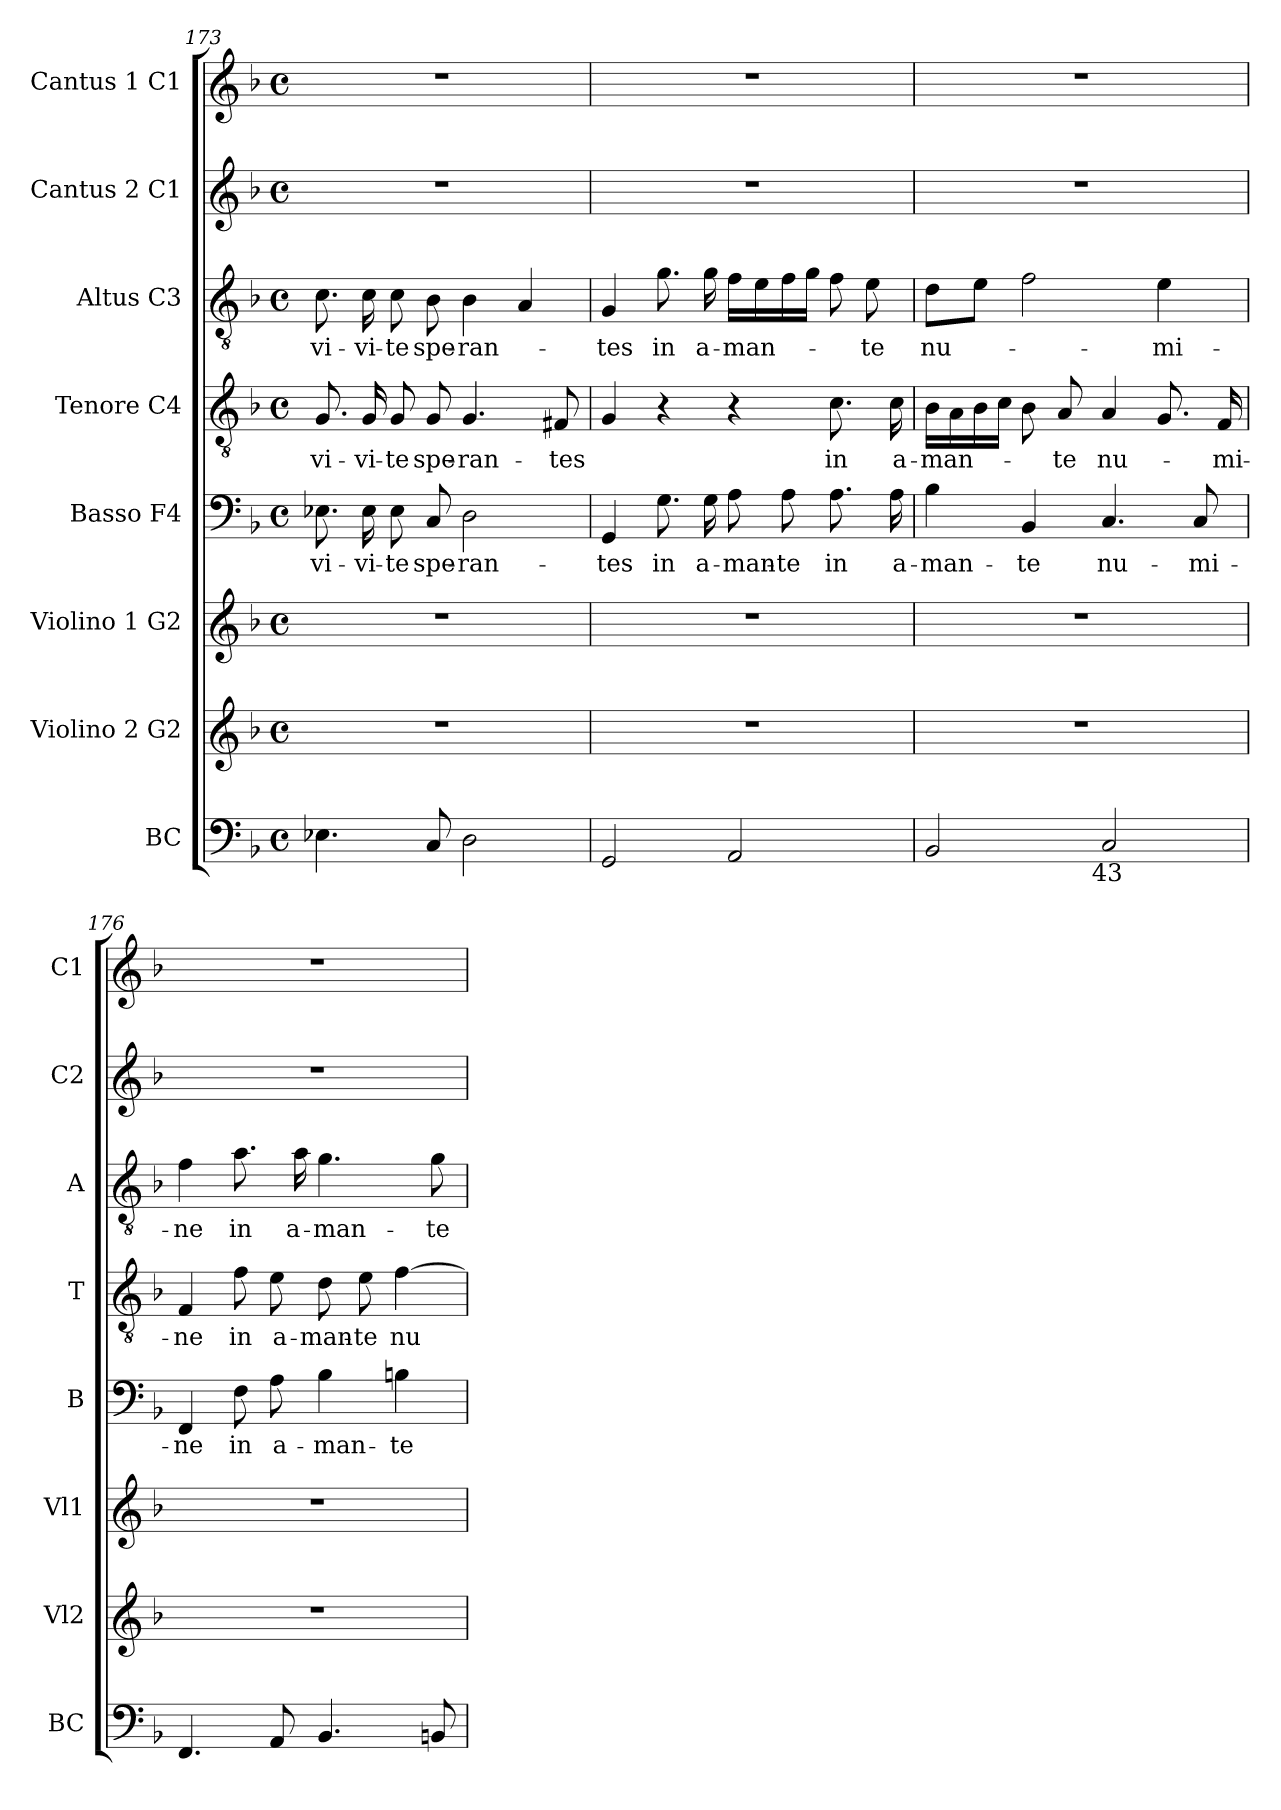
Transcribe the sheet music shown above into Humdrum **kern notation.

**kern	**kern	**kern	**kern	**text	**kern	**text	**kern	**text	**kern	**kern
*part8	*part7	*part6	*part5	*part5	*part4	*part4	*part3	*part3	*part2	*part1
*staff8	*staff7	*staff6	*staff5	*staff5	*staff4	*staff4	*staff3	*staff3	*staff2	*staff1
*I"BC	*I"Violino 2  G2	*I"Violino 1  G2	*I"Basso  F4	*	*I"Tenore  C4	*	*I"Altus  C3	*	*I"Cantus 2  C1	*I"Cantus 1  C1
*I'BC	*I'Vl2	*I'Vl1	*I'B	*	*I'T	*	*I'A	*	*I'C2	*I'C1
*clefF4	*clefG2	*clefG2	*clefF4	*	*clefGv2	*	*clefGv2	*	*clefG2	*clefG2
*k[b-]	*k[b-]	*k[b-]	*k[b-]	*	*k[b-]	*	*k[b-]	*	*k[b-]	*k[b-]
*F:	*F:	*F:	*F:	*	*F:	*	*F:	*	*F:	*F:
*M4/4	*M4/4	*M4/4	*M4/4	*	*M4/4	*	*M4/4	*	*M4/4	*M4/4
*met(c)	*met(c)	*met(c)	*met(c)	*	*met(c)	*	*met(c)	*	*met(c)	*met(c)
=173	=173	=173	=173	=173	=173	=173	=173	=173	=173	=173
!	!	!	!	!LO:LY:b:cj	!	!LO:LY:b:cj	!	!LO:LY:b:cj	!	!
4.E-X\	1r	1r	8.E-X\	vi-	8.G/	vi-	8.c\	vi-	1r	1r
!	!	!	!	!LO:LY:b	!	!LO:LY:b	!	!LO:LY:b	!	!
.	.	.	16E-\	-vi-	16G/	-vi-	16c\	-vi-	.	.
!	!	!	!	!LO:LY:b:rj	!	!LO:LY:b:rj	!	!LO:LY:b:rj	!	!
.	.	.	8E-\	-te	8G/	-te	8c\	-te	.	.
!	!	!	!	!LO:LY:b	!	!LO:LY:b	!	!LO:LY:b:cj	!	!
8C/	.	.	8C/	spe-	8G/	spe-	8B-\	spe-	.	.
!	!	!	!	!LO:LY:b:rj	!	!LO:LY:b:rj	!	!LO:LY:b:cj	!	!
2D\	.	.	2D\	-ran-	4.G/	-ran-	4B-\	-ran-	.	.
.	.	.	.	.	.	.	4A/	.	.	.
!	!	!	!	!	!	!LO:LY:b:cj	!	!	!	!
.	.	.	.	.	8F#X/	-tes	.	.	.	.
!!LO:PB:g=z
=174	=174	=174	=174	=174	=174	=174	=174	=174	=174	=174
!	!	!	!	!LO:LY:b:cj	!	!	!	!LO:LY:b:cj	!	!
2GG/	1r	1r	4GG/	-tes	4G/	.	4G/	-tes	1r	1r
!	!	!	!	!LO:LY:b:cj	!	!	!	!LO:LY:b:cj	!	!
.	.	.	8.G\	in	4r	.	8.g\	in	.	.
!	!	!	!	!LO:LY:b	!	!	!	!LO:LY:b:cj	!	!
.	.	.	16G\	a-	.	.	16g\	a-	.	.
!	!	!	!	!LO:LY:b:cj	!	!	!	!LO:LY:b	!	!
2AA/	.	.	8A\	-man-	4r	.	16f\L	-man-	.	.
.	.	.	.	.	.	.	16e\	.	.	.
!	!	!	!	!LO:LY:b:cj	!	!	!	!	!	!
.	.	.	8A\	-te	.	.	16f\	.	.	.
.	.	.	.	.	.	.	16g\J	.	.	.
!	!	!	!	!LO:LY:b:cj	!	!LO:LY:b:cj	!	!	!	!
.	.	.	8.A\	in	8.c\	in	8f\	.	.	.
!	!	!	!	!	!	!	!	!LO:LY:b:cj	!	!
.	.	.	.	.	.	.	8e\	-te	.	.
!	!	!	!	!LO:LY:b:cj	!	!LO:LY:b:cj	!	!	!	!
.	.	.	16A\	a-	16c\	a-	.	.	.	.
=175	=175	=175	=175	=175	=175	=175	=175	=175	=175	=175
!	!	!	!	!LO:LY:b:cj	!	!LO:LY:b:cj	!	!LO:LY:b:cj	!	!
*^	*	*	*	*	*	*	*	*	*	*
2BB-/	4ryy	1r	1r	4B-\	-man-	16B-\L	-man-	8d\L	nu-	1r	1r
.	.	.	.	.	.	16A\	.	.	.	.	.
.	.	.	.	.	.	16B-\	.	8e\J	.	.	.
.	.	.	.	.	.	16c\J	.	.	.	.	.
!	!	!	!	!	!LO:LY:b:cj	!	!	!	!	!	!
.	8...ryy	.	.	4BB-/	-te	8B-\	.	2f\	.	.	.
!	!	!	!	!	!	!	!LO:LY:b:cj	!	!	!	!
.	.	.	.	.	.	8A/	-te	.	.	.	.
!	!LO:TX:b:t=43	!	!	!	!	!	!	!	!	!	!
.	2ryy	.	.	.	.	.	.	.	.	.	.
!	!	!	!	!	!LO:LY:b:cj	!	!LO:LY:b:cj	!	!	!	!
2C/	.	.	.	4.C/	nu-	4A/	nu-	.	.	.	.
!	!	!	!	!	!	!	!	!	!LO:LY:b:cj	!	!
.	.	.	.	.	.	8.G/	.	4e\	-mi-	.	.
!	!	!	!	!	!LO:LY:b:cj	!	!	!	!	!	!
.	.	.	.	8C/	-mi-	.	.	.	.	.	.
!	!	!	!	!	!	!	!LO:LY:b:cj	!	!	!	!
.	.	.	.	.	.	16F/	-mi-	.	.	.	.
.	64ryy	.	.	.	.	.	.	.	.	.	.
=176	=176	=176	=176	=176	=176	=176	=176	=176	=176	=176	=176
!	!	!	!	!	!LO:LY:b:cj	!	!LO:LY:b:cj	!	!LO:LY:b:cj	!	!
*v	*v	*	*	*	*	*	*	*	*	*	*
4.FF/	1r	1r	4FF/	-ne	4F/	-ne	4f\	-ne	1r	1r
!	!	!	!	!LO:LY:b:cj	!	!LO:LY:b:cj	!	!LO:LY:b:cj	!	!
.	.	.	8F\	in	8f\	in	8.a\	in	.	.
!	!	!	!	!LO:LY:b:cj	!	!LO:LY:b:cj	!	!	!	!
8AA/	.	.	8A\	a-	8e\	a-	.	.	.	.
!	!	!	!	!	!	!	!	!LO:LY:b	!	!
.	.	.	.	.	.	.	16a\	a-	.	.
!	!	!	!	!LO:LY:b:cj	!	!LO:LY:b:cj	!	!LO:LY:b:cj	!	!
4.BB-/	.	.	4B-\	-man-	8d\	-man-	4.g\	-man-	.	.
!	!	!	!	!	!	!LO:LY:b:cj	!	!	!	!
.	.	.	.	.	8e\	-te	.	.	.	.
!	!	!	!	!LO:LY:b:cj	!	!LO:LY:b:cj	!	!	!	!
.	.	.	4Bn\	-te	[>4f\	nu-	.	.	.	.
!	!	!	!	!	!	!	!	!LO:LY:b:cj	!	!
8BBn/	.	.	.	.	.	.	8g\	-te	.	.
=	=	=	=	=	=	=	=	=	=	=
*-	*-	*-	*-	*-	*-	*-	*-	*-	*-	*-
